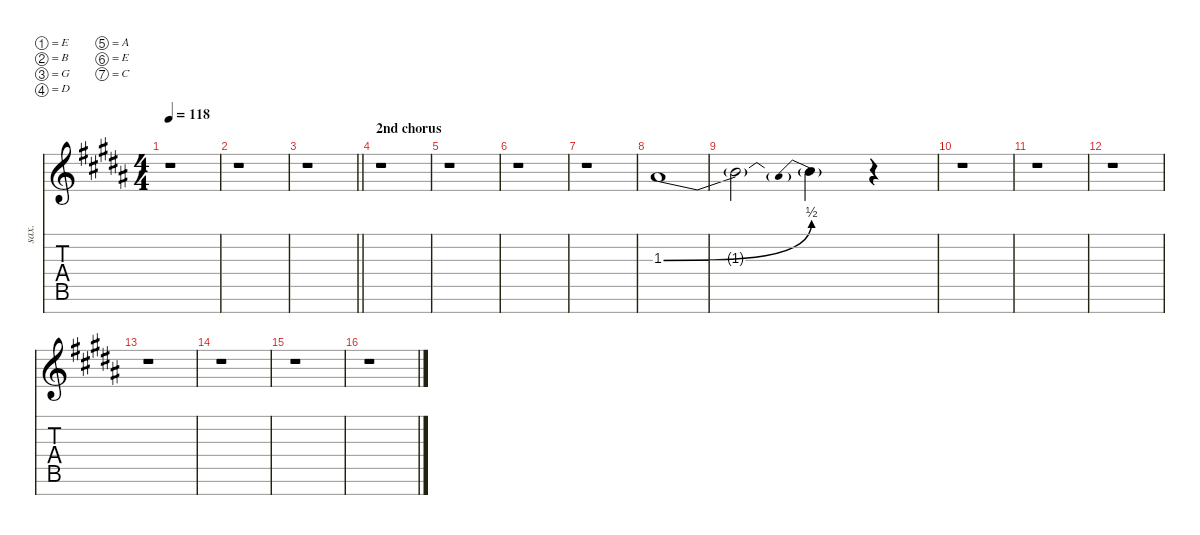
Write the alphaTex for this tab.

\defaultSystemsLayout 4
\hideDynamics
\bracketExtendMode nobrackets
\otherSystemsTrackNameOrientation horizontal
\track ("tenor sax" "sax.") {instrument tenorsax}
\staff {score tabs}
\tuning (E4 B3 G3 D3 A2 E2 C-1)
\displaytranspose 14
\ts (4 4)
\tempo 118
\clef g2
\ks g#minor
r.1{dy f} |
r.1 |
\barLineRight lightlight
r.1 |
\section ("" "2nd chorus")
r.1 |
r.1 |
r.1 |
r.1 |
1.3{be (bend 0 0 60 2) acc #}.1 |
1.3{t}.2 1.3{be (prebend 0 2 60 2) t}.4 r.4 |
r.1 |
r.1 |
r.1 |
r.1 |
r.1 |
r.1 |
r.1
